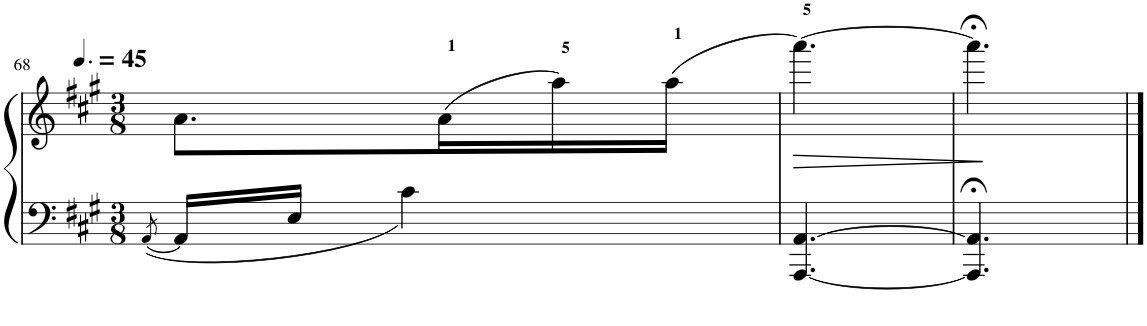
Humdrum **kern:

**kern	**kern	**dynam
*part1	*part1	*part1
*staff2	*staff1	*staff1/2
*I"Piano	*	*
*I'Pno	*	*
!!LO:PB:g=z
*clefF4	*clefG2	*
*k[f#c#g#]	*k[f#c#g#]	*
*M3/8	*M3/8	*
*MM68	*MM68	*
=68	=68	=68
*^	*	*
qAA	[8qAA/	.	.
4.ryy	16AA/LL]	8.a\L	.
.	16E/JJ	.	.
.	4c#\	.	.
.	.	(16a\L	.
.	.	16aa\)	.
.	.	(16aa\JJ	.
*v	*v	*	*
=69	=69	=69
!	!	!LO:HP:b
[4.AAA/ [4.AA/	[4.aaa\)	>
.	.	]
=70	=70	=70
4.AAA/];< 4.AA/];<	4.aaa;<\]	.
==	==	==
*-	*-	*-
